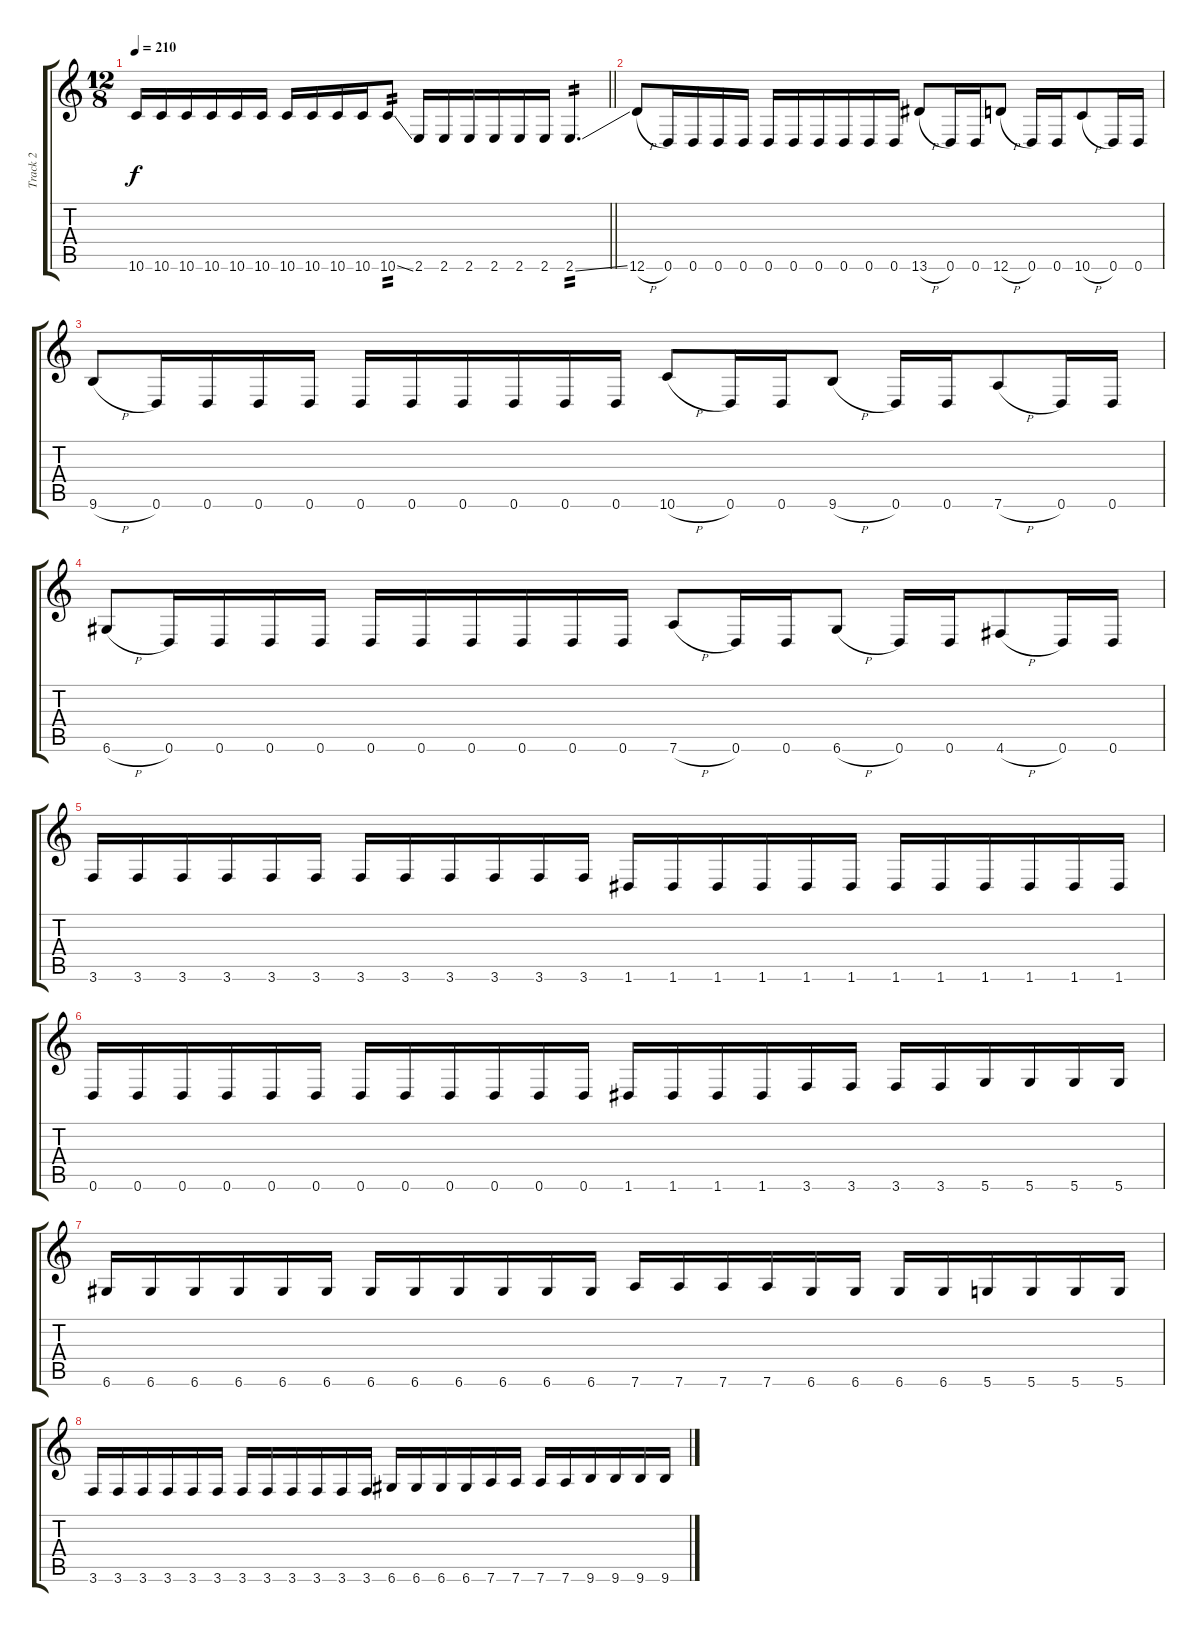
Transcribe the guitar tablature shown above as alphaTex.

\track ("Track 2" "Track 2") {instrument distortionguitar}
\staff {score tabs}
\tuning (D4 A3 F3 C3 G2 D2) {hide}
\ts (12 8)
\tempo 210
\clef g2
\barLineRight lightlight
\ks c
10.6.16{dy f} 10.6.16 10.6.16 10.6.16 10.6.16 10.6.16 10.6.16 10.6.16 10.6.16 10.6.16 10.6{ss}.8{tp 2} 2.6.16 2.6.16 2.6.16 2.6.16 2.6.16 2.6.16 2.6{ss}.4{d tp 2} |
12.6{h}.8 0.6.16 0.6.16 0.6.16 0.6.16 0.6.16 0.6.16 0.6.16 0.6.16 0.6.16 0.6.16 13.6{h}.8 0.6.16 0.6.16 12.6{h}.8 0.6.16 0.6.16 10.6{h}.8 0.6.16 0.6.16 |
9.6{h}.8 0.6.16 0.6.16 0.6.16 0.6.16 0.6.16 0.6.16 0.6.16 0.6.16 0.6.16 0.6.16 10.6{h}.8 0.6.16 0.6.16 9.6{h}.8 0.6.16 0.6.16 7.6{h}.8 0.6.16 0.6.16 |
6.6{h}.8 0.6.16 0.6.16 0.6.16 0.6.16 0.6.16 0.6.16 0.6.16 0.6.16 0.6.16 0.6.16 7.6{h}.8 0.6.16 0.6.16 6.6{h}.8 0.6.16 0.6.16 4.6{h}.8 0.6.16 0.6.16 |
3.6.16 3.6.16 3.6.16 3.6.16 3.6.16 3.6.16 3.6.16 3.6.16 3.6.16 3.6.16 3.6.16 3.6.16 1.6.16 1.6.16 1.6.16 1.6.16 1.6.16 1.6.16 1.6.16 1.6.16 1.6.16 1.6.16 1.6.16 1.6.16 |
0.6.16 0.6.16 0.6.16 0.6.16 0.6.16 0.6.16 0.6.16 0.6.16 0.6.16 0.6.16 0.6.16 0.6.16 1.6.16 1.6.16 1.6.16 1.6.16 3.6.16 3.6.16 3.6.16 3.6.16 5.6.16 5.6.16 5.6.16 5.6.16 |
6.6.16 6.6.16 6.6.16 6.6.16 6.6.16 6.6.16 6.6.16 6.6.16 6.6.16 6.6.16 6.6.16 6.6.16 7.6.16 7.6.16 7.6.16 7.6.16 6.6.16 6.6.16 6.6.16 6.6.16 5.6.16 5.6.16 5.6.16 5.6.16 |
3.6.16 3.6.16 3.6.16 3.6.16 3.6.16 3.6.16 3.6.16 3.6.16 3.6.16 3.6.16 3.6.16 3.6.16 6.6.16 6.6.16 6.6.16 6.6.16 7.6.16 7.6.16 7.6.16 7.6.16 9.6.16 9.6.16 9.6.16 9.6.16
